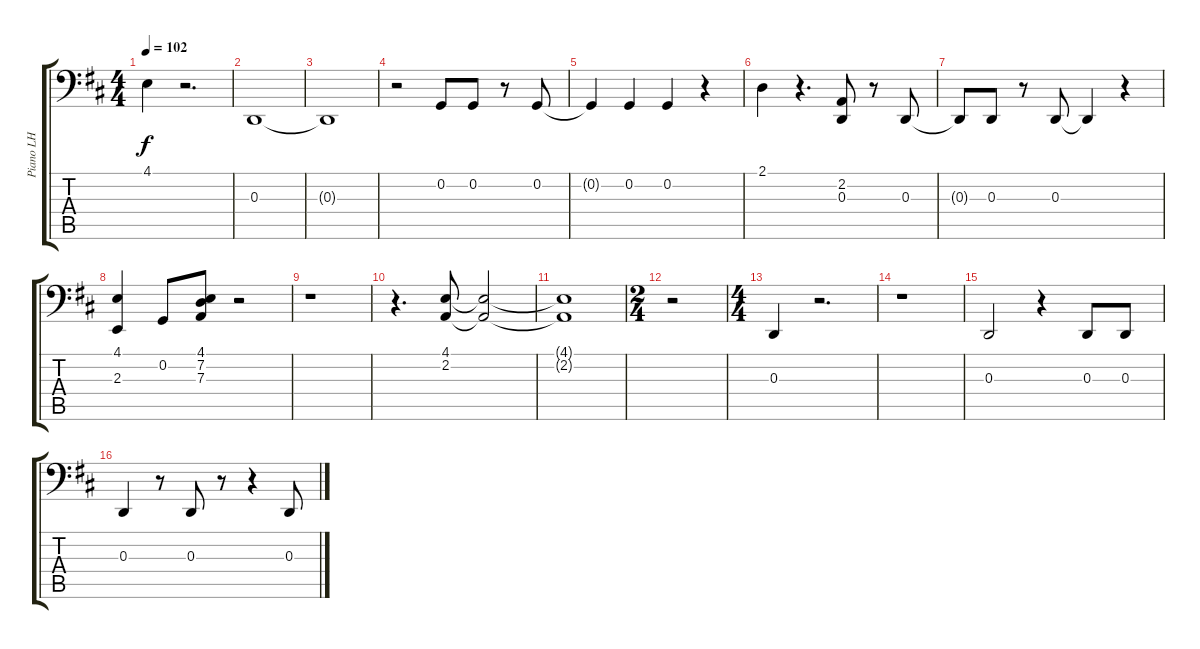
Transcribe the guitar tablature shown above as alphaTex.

\track ("Piano LH" "Piano LH") {instrument brightacousticpiano}
\staff {score tabs}
\tuning (C3 G2 D2 A1 E1 B0) {hide}
\ts (4 4)
\tempo 102
\clef f4
\ks d
4.1.4{dy f} r.2{d} |
0.3.1 |
0.3{t}.1 |
r.2 0.2.8 0.2.8 r.8 0.2.8 |
0.2{t}.4 0.2.4 0.2.4 r.4 |
2.1.4 r.4{d} (2.2 0.3).8 r.8 0.3.8 |
0.3{t}.8 0.3.8 r.8 0.3.8 0.3{t}.4 r.4 |
(4.1 2.3).4 0.2.8 (4.1 7.2 7.3).8 r.2 |
r.1 |
r.4{d} (4.1 2.2).8 (4.1{t} 2.2{t}).2 |
(4.1{t} 2.2{t}).1 |
\ts (2 4)
r.2 |
\ts (4 4)
0.3.4 r.2{d} |
r.1 |
0.3.2 r.4 0.3.8 0.3.8 |
0.3.4 r.8 0.3.8 r.8 r.4 0.3.8
